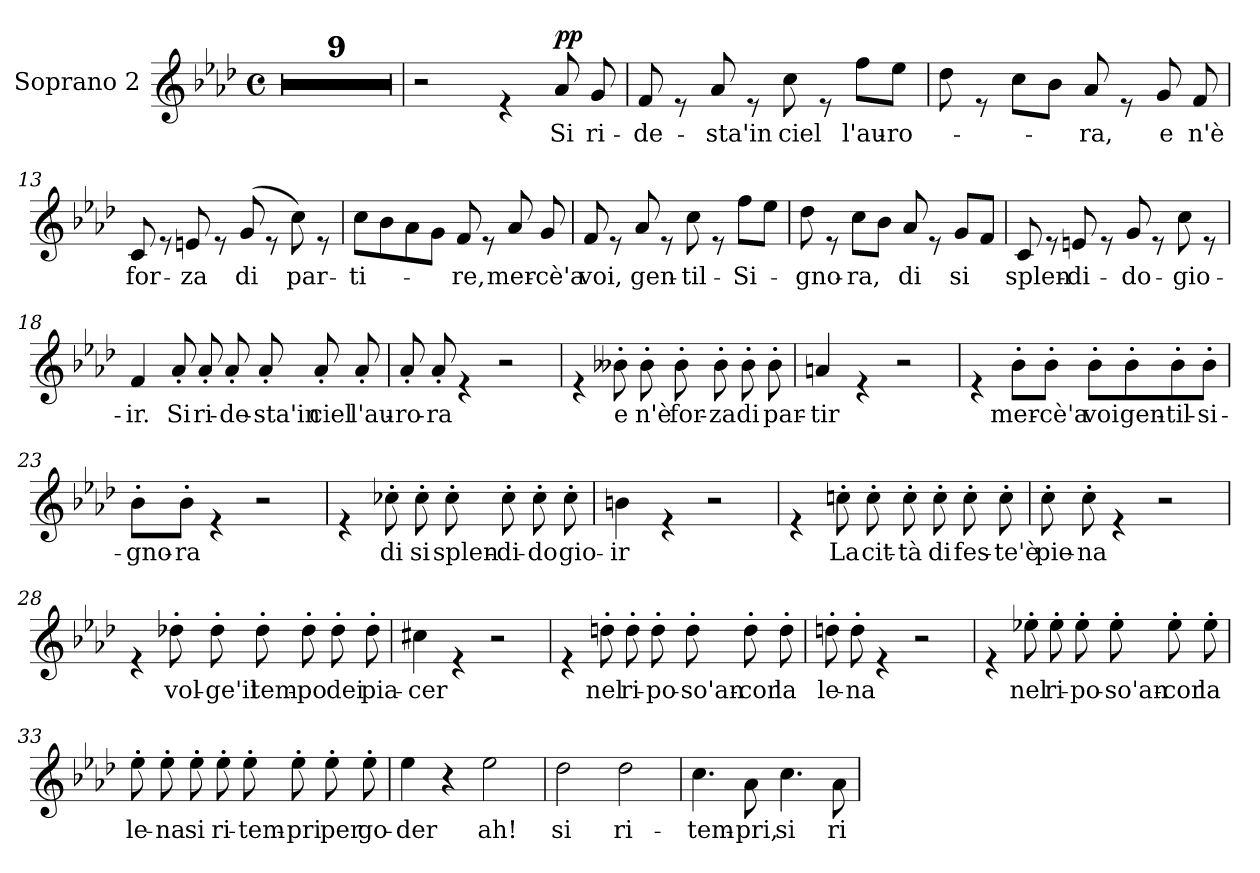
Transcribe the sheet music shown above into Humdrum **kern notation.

**kern	**text	**dynam
*part1	*part1	*part1
*staff1	*staff1	*staff1
*I"Soprano 2	*	*
*I'S.2	*	*
*clefG2	*	*
*k[b-e-a-d-]	*	*
*A-:	*	*
*M4/4	*	*
*met(c)	*	*
=1	=1	=1
1r	.	.
=2	=2	=2
1r	.	.
=3	=3	=3
1r	.	.
=4	=4	=4
1r	.	.
=5	=5	=5
1r	.	.
!!LO:LB:g=z
=6	=6	=6
1r	.	.
=7	=7	=7
1r	.	.
=8	=8	=8
1r	.	.
=9	=9	=9
1r	.	.
!!LO:PB:g=z
=10	=10	=10
2r	.	.
4re	.	.
!	!	!LO:DY:a
8a-/	Si	pp
8g/	ri-	.
=11	=11	=11
8f/	-de-	.
8re	.	.
8a-/	-sta'in	.
8re	.	.
8cc\	ciel	.
8re	.	.
8ff\L	l'au-	.
8ee-\J	-ro-	.
=12	=12	=12
8dd-\	.	.
8re	.	.
8cc\L	.	.
8b-\J	.	.
8a-/	-ra,	.
8re	.	.
8g/	e	.
8f/	n'è	.
=13	=13	=13
8c/	for-	.
8re	.	.
8en/	-za	.
8re	.	.
(8g/	di	.
8re	.	.
8cc\)	par-	.
8re	.	.
!!LO:PB:g=z
=14	=14	=14
8cc\L	-ti-	.
8b-\	.	.
8a-\	.	.
8g\J	.	.
8f/	-re,	.
8re	.	.
8a-/	mer-	.
8g/	-cè'a	.
=15	=15	=15
8f/	voi,	.
8re	.	.
8a-/	gen-	.
8re	.	.
8cc\	-til-	.
8re	.	.
8ff\L	-Si-	.
8ee-\J	.	.
=16	=16	=16
8dd-\	-gno-	.
8re	.	.
8cc\L	-ra,	.
8b-\J	.	.
8a-/	di	.
8re	.	.
8g/L	si	.
8f/J	.	.
!!LO:PB:g=z
=17	=17	=17
8c/	splen-	.
8re	.	.
8en/	-di-	.
8re	.	.
8g/	-do-	.
8re	.	.
8cc\	-gio-	.
8re	.	.
=18	=18	=18
4f/	-ir.	.
8a-'/	Si	.
8a-'/	ri-	.
8a-'/	-de-	.
8a-'/	-sta'in	.
8a-'/	ciel	.
8a-'/	l'au-	.
=19	=19	=19
8a-'/	-ro-	.
8a-'/	-ra	.
4re	.	.
2r	.	.
!!LO:PB:g=z
=20	=20	=20
4re	.	.
8b--X'\	e	.
8b--'\	n'è	.
8b--'\	for-	.
8b--'\	-za	.
8b--'\	di	.
8b--'\	par-	.
=21	=21	=21
4an/	-tir	.
4re	.	.
2r	.	.
=22	=22	=22
4re	.	.
8b-'\L	mer-	.
8b-'\J	-cè'a	.
8b-'\L	voi	.
8b-'\	gen-	.
8b-'\	-til-	.
8b-'\J	-si-	.
!!LO:PB:g=z
=23	=23	=23
8b-'\L	-gno-	.
8b-'\J	-ra	.
4re	.	.
2r	.	.
=24	=24	=24
4re	.	.
8cc-X'\	di	.
8cc-'\	si	.
8cc-'\	splen-	.
8cc-'\	-di-	.
8cc-'\	-do	.
8cc-'\	gio-	.
!!LO:PB:g=z
=25	=25	=25
4bn\	-ir	.
4re	.	.
2r	.	.
=26	=26	=26
4re	.	.
8ccn'\	La	.
8cc'\	cit-	.
8cc'\	-tà	.
8cc'\	di	.
8cc'\	fes-	.
8cc'\	-te'è	.
=27	=27	=27
8cc'\	pie-	.
8cc'\	-na	.
4re	.	.
2r	.	.
!!LO:PB:g=z
=28	=28	=28
4re	.	.
8dd-X'\	vol-	.
8dd-'\	-ge'il	.
8dd-'\	tem-	.
8dd-'\	-po	.
8dd-'\	dei	.
8dd-'\	pia-	.
=29	=29	=29
4cc#X\	-cer	.
4re	.	.
2r	.	.
!!LO:PB:g=z
=30	=30	=30
4re	.	.
8ddn'\	nel	.
8dd'\	ri-	.
8dd'\	-po-	.
8dd'\	-so'an-	.
8dd'\	-cor	.
8dd'\	la	.
=31	=31	=31
8ddn'\	le-	.
8dd'\	-na	.
4re	.	.
2r	.	.
!!LO:PB:g=z
=32	=32	=32
4re	.	.
8ee-X'\	nel	.
8ee-'\	ri-	.
8ee-'\	-po-	.
8ee-'\	-so'an-	.
8ee-'\	-cor	.
8ee-'\	la	.
=33	=33	=33
8ee-'\	le-	.
8ee-'\	-na	.
8ee-'\	si	.
8ee-'\	ri-	.
8ee-'\	-tem-	.
8ee-'\	-pri	.
8ee-'\	per	.
8ee-'\	go-	.
=34	=34	=34
4ee-\	-der	.
4r	.	.
2ee-\	ah!	.
!!LO:PB:g=z
=35	=35	=35
2dd-\	si	.
2dd-\	ri-	.
=36	=36	=36
4.cc\	-tem-	.
8a-\	-pri,	.
4.cc\	si	.
8a-\	ri-	.
=	=	=
*-	*-	*-
